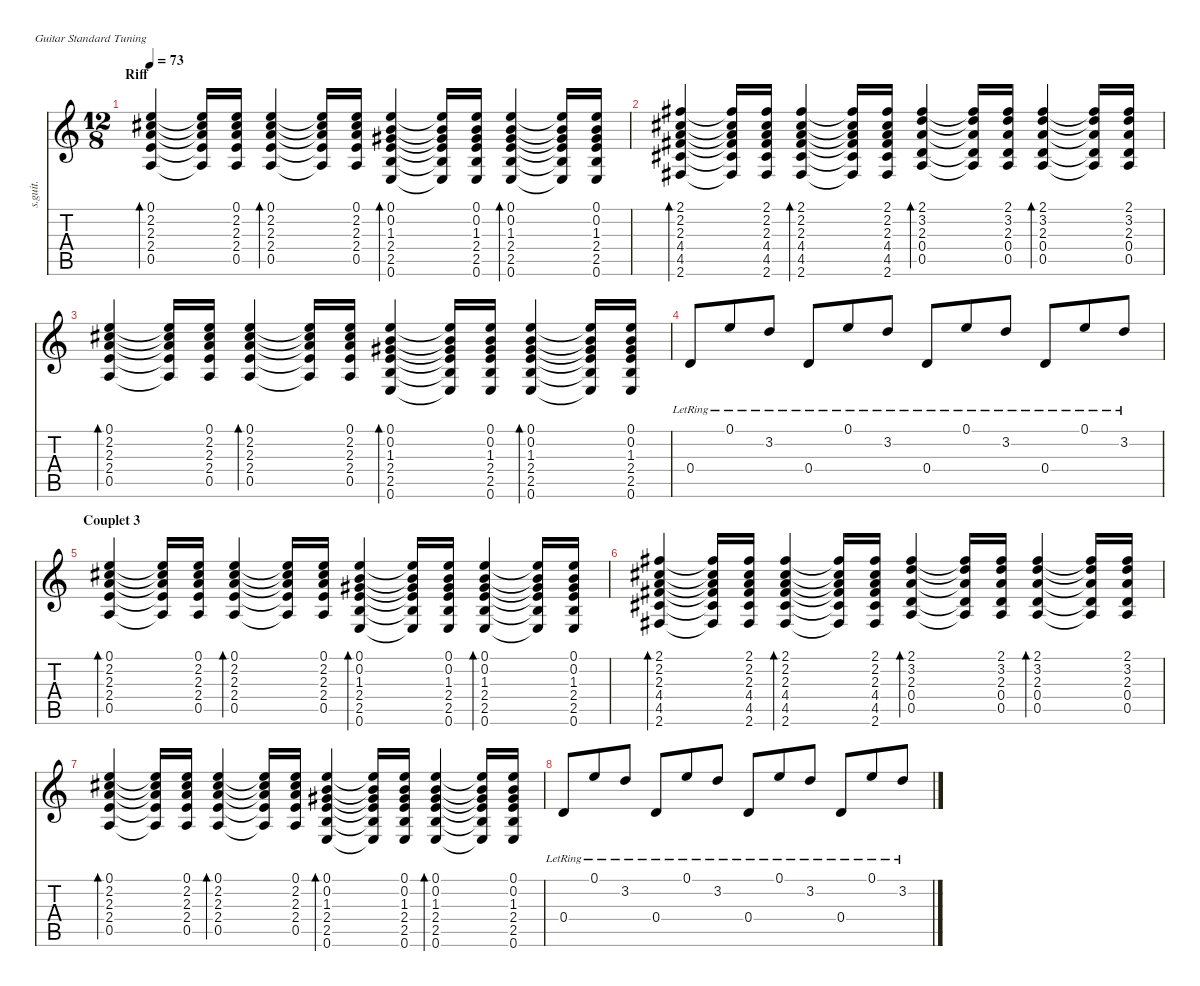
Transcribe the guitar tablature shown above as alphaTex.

\defaultSystemsLayout 4
\hideDynamics
\bracketExtendMode nobrackets
\otherSystemsTrackNameOrientation horizontal
\track ("Guitar (acoustic 2)" "s.guit.") {instrument acousticguitarsteel}
\staff {score tabs}
\tuning (E4 B3 G3 D3 A2 E2)
\ts (12 8)
\section ("" "Riff")
\tempo 73
\clef g2
\ks c
(0.1 2.2{acc #} 2.3 2.4 0.5).4{bd 60 dy f beam Up} (0.1{t} 2.2{t acc #} 2.3{t} 2.4{t} 0.5{t}).16{beam Up} (0.1 2.2{acc #} 2.3 2.4 0.5).16{beam Up} (0.1 2.2{acc #} 2.3 2.4 0.5).4{bd 60 beam Up} (0.1{t} 2.2{t acc #} 2.3{t} 2.4{t} 0.5{t}).16{beam Up} (0.1 2.2{acc #} 2.3 2.4 0.5).16{beam Up} (0.1 0.2 1.3{acc #} 2.4 2.5 0.6).4{bd 60 beam Up} (0.1{t} 0.2{t} 1.3{t acc #} 2.4{t} 2.5{t} 0.6{t}).16{beam Up} (0.1 0.2 1.3{acc #} 2.4 2.5 0.6).16{beam Up} (0.1 0.2 1.3{acc #} 2.4 2.5 0.6).4{bd 60 beam Up} (0.1{t} 0.2{t} 1.3{t acc #} 2.4{t} 2.5{t} 0.6{t}).16{beam Up} (0.1 0.2 1.3{acc #} 2.4 2.5 0.6).16{beam Up} |
(2.1{acc #} 2.2{acc #} 2.3 4.4{acc #} 4.5{acc #} 2.6{acc #}).4{bd 60 beam Up} (2.1{t acc #} 2.2{t acc #} 2.3{t} 4.4{t acc #} 4.5{t acc #} 2.6{t acc #}).16{beam Up} (2.1{acc #} 2.2{acc #} 2.3 4.4{acc #} 4.5{acc #} 2.6{acc #}).16{beam Up} (2.1{acc #} 2.2{acc #} 2.3 4.4{acc #} 4.5{acc #} 2.6{acc #}).4{bd 60 beam Up} (2.1{t acc #} 2.2{t acc #} 2.3{t} 4.4{t acc #} 4.5{t acc #} 2.6{t acc #}).16{beam Up} (2.1{acc #} 2.2{acc #} 2.3 4.4{acc #} 4.5{acc #} 2.6{acc #}).16{beam Up} (2.1{acc #} 3.2 2.3 0.4 0.5).4{bd 60 beam Up} (2.1{t acc #} 3.2{t} 2.3{t} 0.4{t} 0.5{t}).16{beam Up} (2.1{acc #} 3.2 2.3 0.4 0.5).16{beam Up} (2.1{acc #} 3.2 2.3 0.4 0.5).4{bd 60 beam Up} (2.1{t acc #} 3.2{t} 2.3{t} 0.4{t} 0.5{t}).16{beam Up} (2.1{acc #} 3.2 2.3 0.4 0.5).16{beam Up} |
(0.1 2.2{acc #} 2.3 2.4 0.5).4{bd 60 beam Up} (0.1{t} 2.2{t acc #} 2.3{t} 2.4{t} 0.5{t}).16{beam Up} (0.1 2.2{acc #} 2.3 2.4 0.5).16{beam Up} (0.1 2.2{acc #} 2.3 2.4 0.5).4{bd 60 beam Up} (0.1{t} 2.2{t acc #} 2.3{t} 2.4{t} 0.5{t}).16{beam Up} (0.1 2.2{acc #} 2.3 2.4 0.5).16{beam Up} (0.1 0.2 1.3{acc #} 2.4 2.5 0.6).4{bd 60 beam Up} (0.1{t} 0.2{t} 1.3{t acc #} 2.4{t} 2.5{t} 0.6{t}).16{beam Up} (0.1 0.2 1.3{acc #} 2.4 2.5 0.6).16{beam Up} (0.1 0.2 1.3{acc #} 2.4 2.5 0.6).4{bd 60 beam Up} (0.1{t} 0.2{t} 1.3{t acc #} 2.4{t} 2.5{t} 0.6{t}).16{beam Up} (0.1 0.2 1.3{acc #} 2.4 2.5 0.6).16{beam Up} |
0.4{lr}.8{beam Up} 0.1{lr}.8{beam Up} 3.2{lr}.8{beam Up} 0.4{lr}.8{beam Up} 0.1{lr}.8{beam Up} 3.2{lr}.8{beam Up} 0.4{lr}.8{beam Up} 0.1{lr}.8{beam Up} 3.2{lr}.8{beam Up} 0.4{lr}.8{beam Up} 0.1{lr}.8{beam Up} 3.2{lr}.8{beam Up} |
\section ("" "Couplet 3")
(0.1 2.2{acc #} 2.3 2.4 0.5).4{bd 60 beam Up} (0.1{t} 2.2{t acc #} 2.3{t} 2.4{t} 0.5{t}).16{beam Up} (0.1 2.2{acc #} 2.3 2.4 0.5).16{beam Up} (0.1 2.2{acc #} 2.3 2.4 0.5).4{bd 60 beam Up} (0.1{t} 2.2{t acc #} 2.3{t} 2.4{t} 0.5{t}).16{beam Up} (0.1 2.2{acc #} 2.3 2.4 0.5).16{beam Up} (0.1 0.2 1.3{acc #} 2.4 2.5 0.6).4{bd 60 beam Up} (0.1{t} 0.2{t} 1.3{t acc #} 2.4{t} 2.5{t} 0.6{t}).16{beam Up} (0.1 0.2 1.3{acc #} 2.4 2.5 0.6).16{beam Up} (0.1 0.2 1.3{acc #} 2.4 2.5 0.6).4{bd 60 beam Up} (0.1{t} 0.2{t} 1.3{t acc #} 2.4{t} 2.5{t} 0.6{t}).16{beam Up} (0.1 0.2 1.3{acc #} 2.4 2.5 0.6).16{beam Up} |
(2.1{acc #} 2.2{acc #} 2.3 4.4{acc #} 4.5{acc #} 2.6{acc #}).4{bd 60 beam Up} (2.1{t acc #} 2.2{t acc #} 2.3{t} 4.4{t acc #} 4.5{t acc #} 2.6{t acc #}).16{beam Up} (2.1{acc #} 2.2{acc #} 2.3 4.4{acc #} 4.5{acc #} 2.6{acc #}).16{beam Up} (2.1{acc #} 2.2{acc #} 2.3 4.4{acc #} 4.5{acc #} 2.6{acc #}).4{bd 60 beam Up} (2.1{t acc #} 2.2{t acc #} 2.3{t} 4.4{t acc #} 4.5{t acc #} 2.6{t acc #}).16{beam Up} (2.1{acc #} 2.2{acc #} 2.3 4.4{acc #} 4.5{acc #} 2.6{acc #}).16{beam Up} (2.1{acc #} 3.2 2.3 0.4 0.5).4{bd 60 beam Up} (2.1{t acc #} 3.2{t} 2.3{t} 0.4{t} 0.5{t}).16{beam Up} (2.1{acc #} 3.2 2.3 0.4 0.5).16{beam Up} (2.1{acc #} 3.2 2.3 0.4 0.5).4{bd 60 beam Up} (2.1{t acc #} 3.2{t} 2.3{t} 0.4{t} 0.5{t}).16{beam Up} (2.1{acc #} 3.2 2.3 0.4 0.5).16{beam Up} |
(0.1 2.2{acc #} 2.3 2.4 0.5).4{bd 60 beam Up} (0.1{t} 2.2{t acc #} 2.3{t} 2.4{t} 0.5{t}).16{beam Up} (0.1 2.2{acc #} 2.3 2.4 0.5).16{beam Up} (0.1 2.2{acc #} 2.3 2.4 0.5).4{bd 60 beam Up} (0.1{t} 2.2{t acc #} 2.3{t} 2.4{t} 0.5{t}).16{beam Up} (0.1 2.2{acc #} 2.3 2.4 0.5).16{beam Up} (0.1 0.2 1.3{acc #} 2.4 2.5 0.6).4{bd 60 beam Up} (0.1{t} 0.2{t} 1.3{t acc #} 2.4{t} 2.5{t} 0.6{t}).16{beam Up} (0.1 0.2 1.3{acc #} 2.4 2.5 0.6).16{beam Up} (0.1 0.2 1.3{acc #} 2.4 2.5 0.6).4{bd 60 beam Up} (0.1{t} 0.2{t} 1.3{t acc #} 2.4{t} 2.5{t} 0.6{t}).16{beam Up} (0.1 0.2 1.3{acc #} 2.4 2.5 0.6).16{beam Up} |
0.4{lr}.8{beam Up} 0.1{lr}.8{beam Up} 3.2{lr}.8{beam Up} 0.4{lr}.8{beam Up} 0.1{lr}.8{beam Up} 3.2{lr}.8{beam Up} 0.4{lr}.8{beam Up} 0.1{lr}.8{beam Up} 3.2{lr}.8{beam Up} 0.4{lr}.8{beam Up} 0.1{lr}.8{beam Up} 3.2{lr}.8{beam Up}
